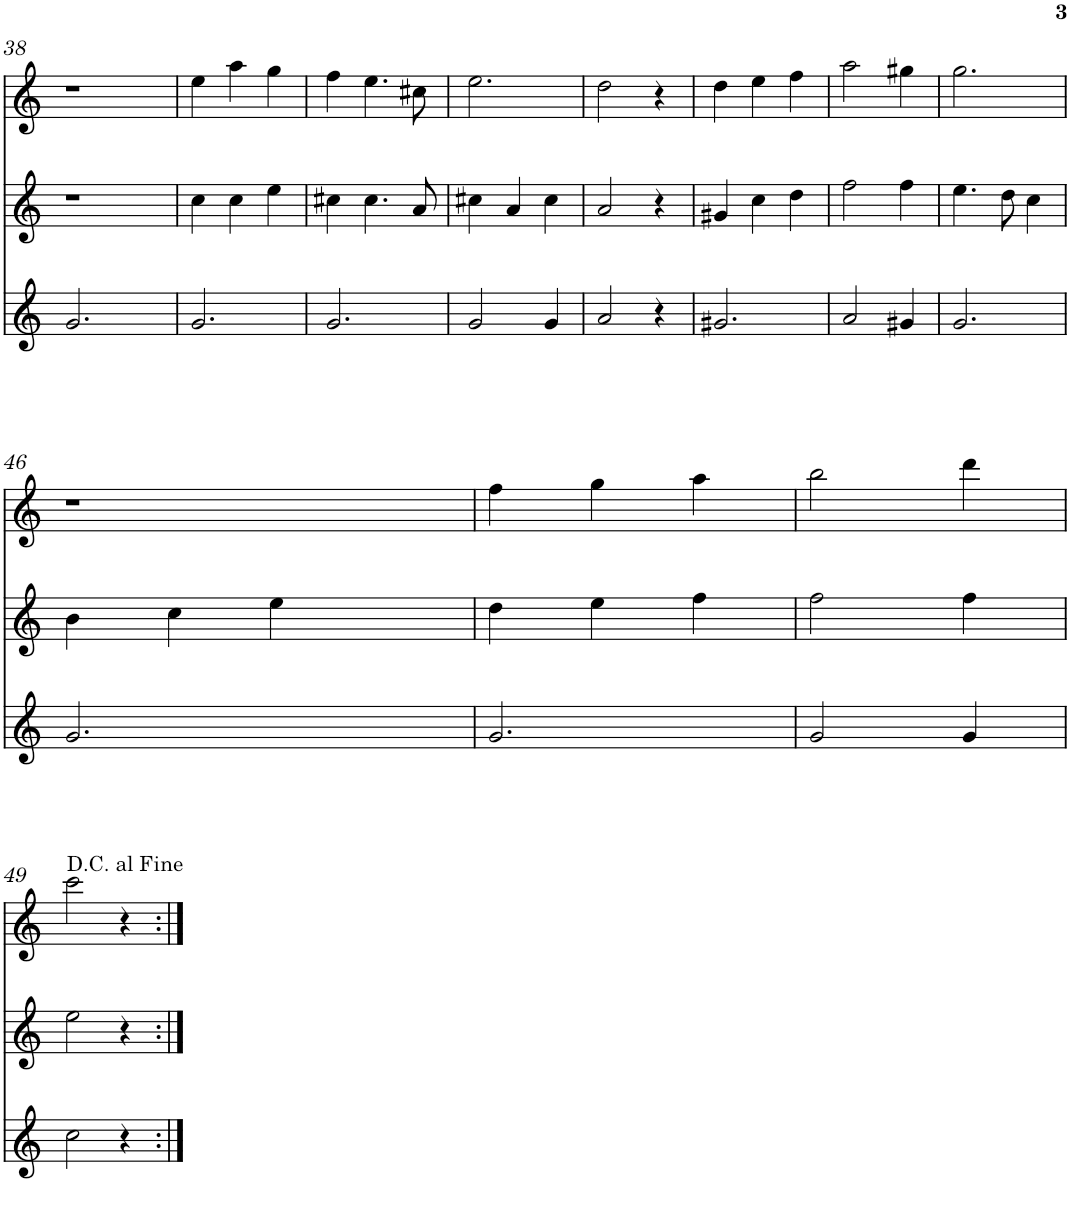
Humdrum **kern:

**kern	**kern	**kern
*part3	*part2	*part1
*staff3	*staff2	*staff1
*I"Gralla 3	*I"Gralla 2	*I"Gralla 1
!!LO:PB:g=z
*clefG2	*clefG2	*clefG2
*k[]	*k[]	*k[]
*M1/4	*M1/4	*M1/4
=38	=38	=38
[4g/	4r	4r
2ryy	2.ryy	2.ryy
4ryy	.	.
=39	=39	=39
[4g/	4cc\	4ee\
4g/_	4cc\	4aa\
4ryy	4ee\	4gg\
=40	=40	=40
[4g/	4cc#X\	4ff\
4g/_	4.cc#\	4.ee\
4g/]	.	.
.	8a/	8cc#X\
=41	=41	=41
[4g/	4cc#X\	[4ee\
4g/_	4a/	2.ryy
4g/]	4cc#\	.
4g/	4ryy	.
=42	=42	=42
[4a/	[4a/	[4dd\
4g/]	4ryy	4ee\_
4g/]	4r	4r
4r	4ryy	4ryy
=43	=43	=43
[4g#X/	4g#X/	4dd\
4a/]	4a/]	4dd\]
2.ryy	4cc\	4ee\]
.	4dd\	4ee\
.	4ryy	4ff\
=44	=44	=44
[4a/	[4ff\	[4aa\
4g#/_	4ryy	4ryy
4g#X/	4ff\	4gg#X\
=45	=45	=45
[4g/	[4ee\	[4gg\
4a/]	4ff\]	4aa\]
4g#/]	8dd\	4.ryy
.	4cc\	.
8ryy	.	.
!!LO:LB:g=z
=46	=46	=46
[4g/	4b\	4r
4g/_	8ee\]	4gg\_
.	4cc\	.
4ryy	.	2ryy
.	4ee\	.
4ryy	.	.
.	4ryy	.
8ryy	.	8ryy
=47	=47	=47
[4g/	4dd\	4ff\
4g/_	4ee\	4gg\]
4g/]	4ff\	4gg\
4ryy	4ryy	4aa\
=48	=48	=48
[4g/	[4ff\	[4bb\
4g/_	4ryy	4ryy
4g/]	4ff\	4ddd\
4g/	4ryy	4ryy
!!LO:LB:g=z
=49	=49	=49
[4cc\	[4ee\	[4ccc\
4g/]	4ff\]	4bb\]
4g/]	4r	4r
4r	4ryy	4ryy
=50:|!	=50:|!	=50:|!
4cc\]	4ee\]	4ccc\]
=	=	=
*-	*-	*-
